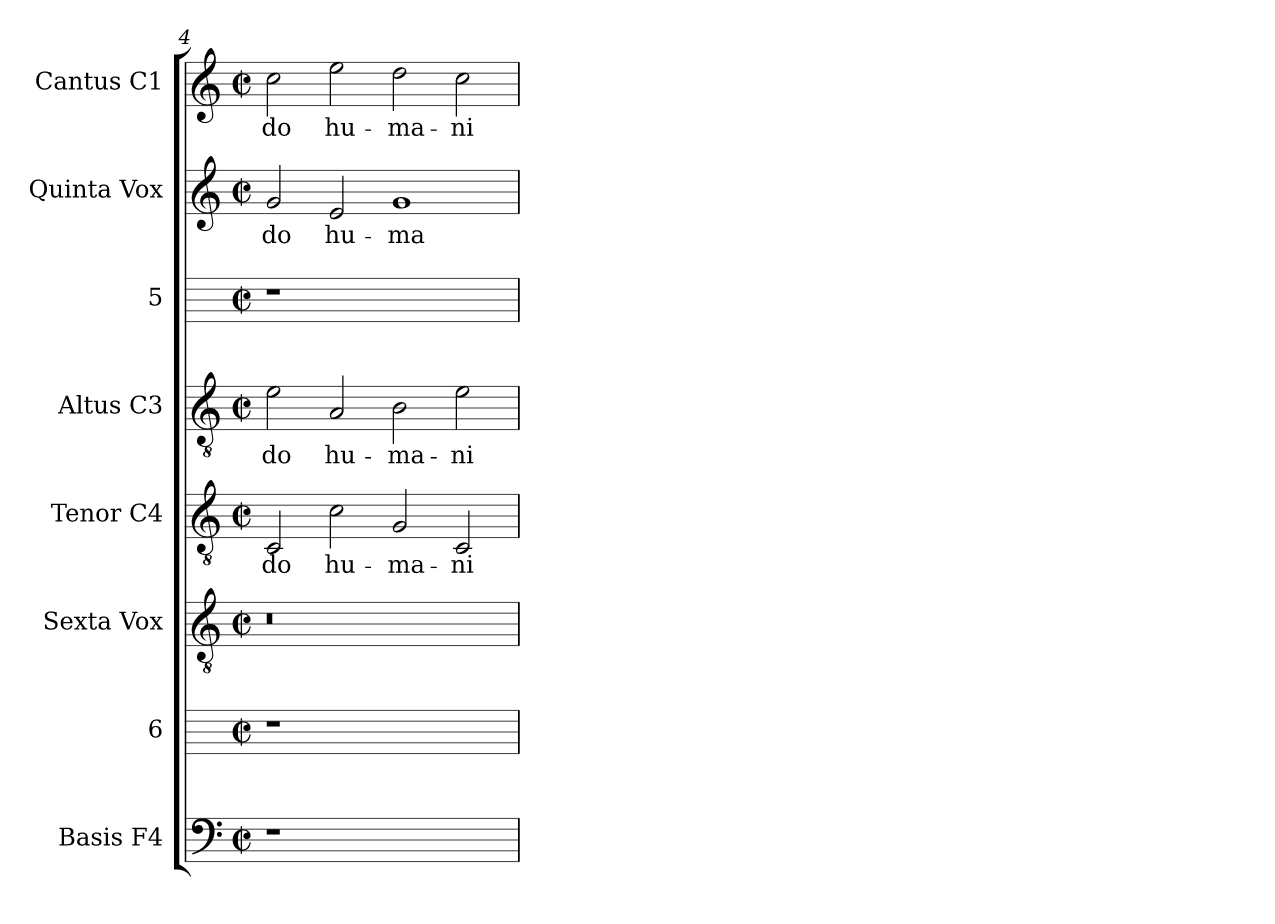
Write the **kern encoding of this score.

**kern	**kern	**kern	**kern	**text	**kern	**text	**kern	**kern	**text	**kern	**text
*part8	*part7	*part6	*part5	*part5	*part4	*part4	*part3	*part2	*part2	*part1	*part1
*staff8	*staff7	*staff6	*staff5	*staff5	*staff4	*staff4	*staff3	*staff2	*staff2	*staff1	*staff1
*I"Basis  F4	*I"6	*I"Sexta  Vox	*I"Tenor  C4	*	*I"Altus  C3	*	*I"5	*I"Quinta  Vox	*	*I"Cantus  C1	*
*I'B	*	*	*I'T	*	*I'A	*	*	*	*	*I'C	*
*clefF4	*	*clefGv2	*clefGv2	*	*clefGv2	*	*	*clefG2	*	*clefG2	*
*k[]	*k[]	*k[]	*k[]	*	*k[]	*	*k[]	*k[]	*	*k[]	*
*C:	*C:	*C:	*C:	*	*C:	*	*C:	*C:	*	*C:	*
*M2/2	*M2/2	*M2/2	*M2/2	*	*M2/2	*	*M2/2	*M2/2	*	*M2/2	*
*met(c|)	*met(c|)	*met(c|)	*met(c|)	*	*met(c|)	*	*met(c|)	*met(c|)	*	*met(c|)	*
=4	=4	=4	=4	=4	=4	=4	=4	=4	=4	=4	=4
!	!	!	!	!LO:LY:b:cj	!	!LO:LY:b:cj	!	!	!LO:LY:b:cj	!	!LO:LY:b:cj
1r	1r	0r	2C/	-do	2e\	-do	1r	2g/	-do	2cc\	-do
!	!	!	!	!LO:LY:b:cj	!	!LO:LY:b:cj	!	!	!LO:LY:b:cj	!	!LO:LY:b:cj
.	.	.	2c\	hu-	2A/	hu-	.	2e/	hu-	2ee\	hu-
!	!	!	!	!LO:LY:b:cj	!	!LO:LY:b:cj	!	!	!LO:LY:b:cj	!	!LO:LY:b:cj
1ryy	1ryy	.	2G/	-ma-	2B\	-ma-	1ryy	1g	-ma-	2dd\	-ma-
!	!	!	!	!LO:LY:b:cj	!	!LO:LY:b:cj	!	!	!	!	!LO:LY:b:cj
.	.	.	2C/	-ni	2e\	-ni	.	.	.	2cc\	-ni
=	=	=	=	=	=	=	=	=	=	=	=
*-	*-	*-	*-	*-	*-	*-	*-	*-	*-	*-	*-
